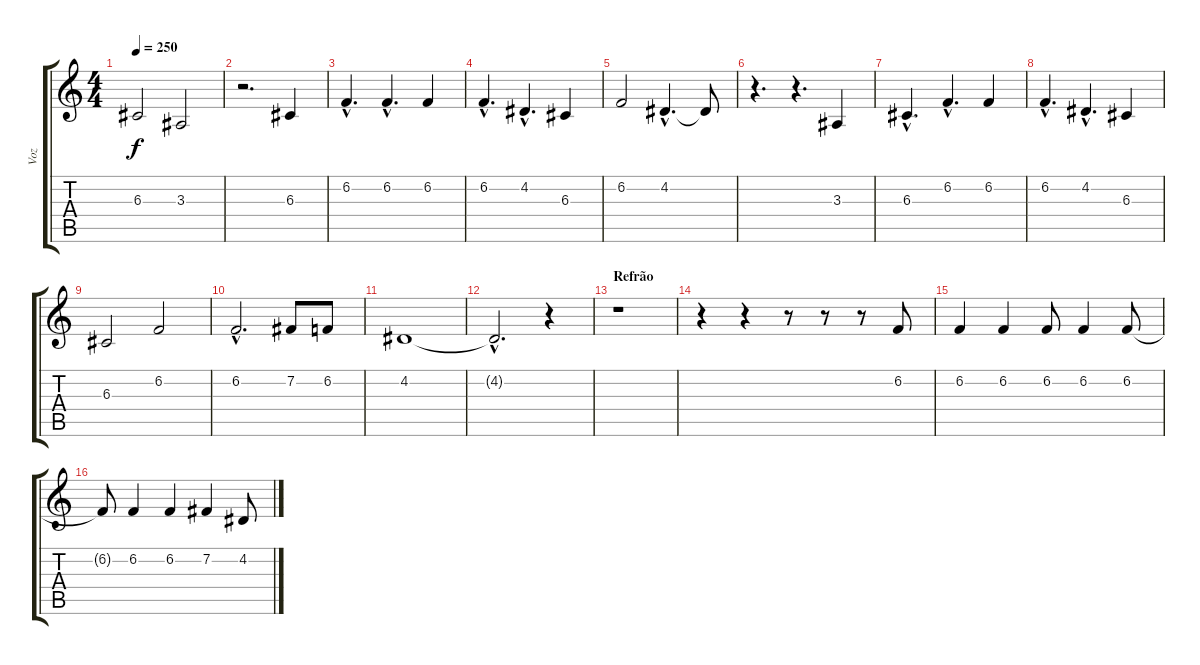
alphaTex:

\track ("Voz" "Voz") {instrument bassoon}
\staff {score tabs}
\tuning (E4 B3 G3 D3 A2 E2) {hide}
\ts (4 4)
\tempo 250
\clef g2
\ks c
6.3.2{dy f} 3.3.2 |
r.2{d} 6.3.4 |
6.2{hac}.4{d} 6.2{hac}.4{d} 6.2.4 |
6.2{hac}.4{d} 4.2{hac}.4{d} 6.3.4 |
6.2.2 4.2{hac}.4{d} 4.2{t}.8 |
r.4{d} r.4{d} 3.3.4 |
6.3{hac}.4{d} 6.2{hac}.4{d} 6.2.4 |
6.2{hac}.4{d} 4.2{hac}.4{d} 6.3.4 |
6.3.2 6.2.2 |
6.2{hac}.2{d} 7.2.8 6.2.8 |
4.2.1 |
4.2{hac t}.2{d} r.4 |
\section ("" "Refrão")
r.1 |
r.4 r.4 r.8 r.8 r.8 6.2.8 |
6.2.4 6.2.4 6.2.8 6.2.4 6.2.8 |
6.2{t}.8 6.2.4 6.2.4 7.2.4 4.2.8
